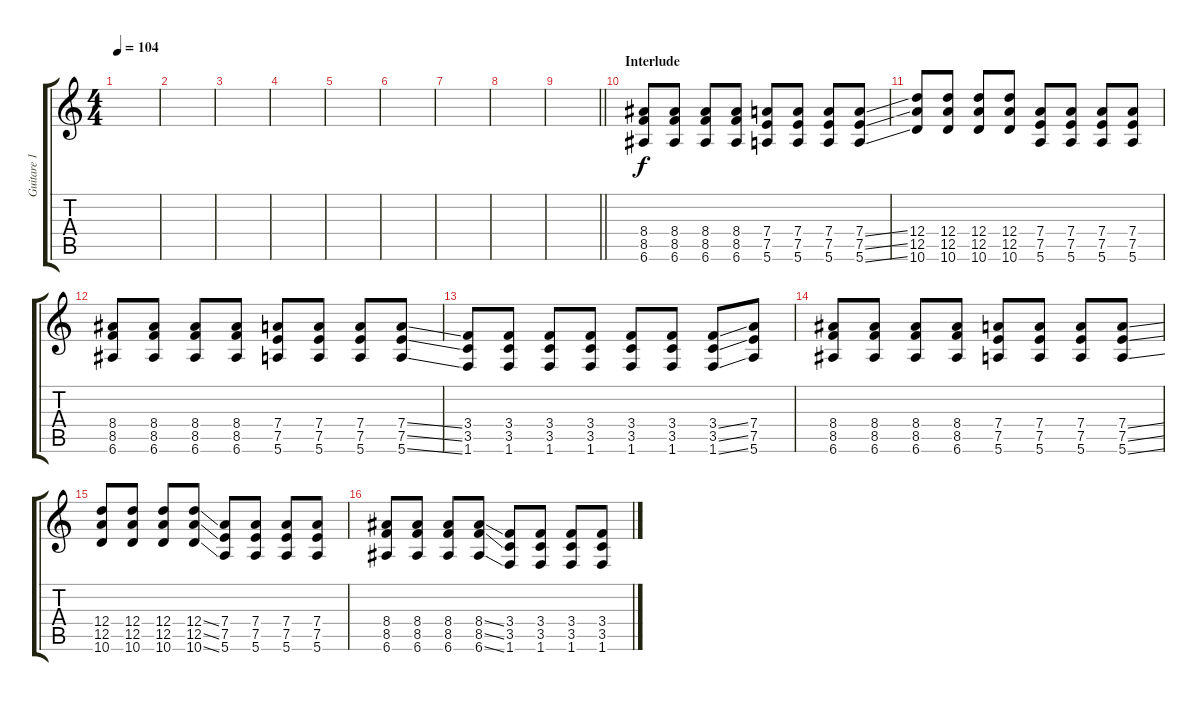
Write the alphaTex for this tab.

\track ("Guitare 1" "Guitare 1") {instrument overdrivenguitar}
\staff {score tabs}
\tuning (E4 B3 G3 D3 A2 E2) {hide}
\ts (4 4)
\tempo 104
\clef g2
\ks c
|
|
|
|
|
|
|
|
\barLineRight lightlight
|
\section ("" "Interlude")
(8.4 8.5 6.6).8 (8.4 8.5 6.6).8 (8.4 8.5 6.6).8 (8.4 8.5 6.6).8 (7.4 7.5 5.6).8 (7.4 7.5 5.6).8 (7.4 7.5 5.6).8 (7.4{ss} 7.5{ss} 5.6{ss}).8 |
(12.4 12.5 10.6).8 (12.4 12.5 10.6).8 (12.4 12.5 10.6).8 (12.4 12.5 10.6).8 (7.4 7.5 5.6).8 (7.4 7.5 5.6).8 (7.4 7.5 5.6).8 (7.4 7.5 5.6).8 |
(8.4 8.5 6.6).8 (8.4 8.5 6.6).8 (8.4 8.5 6.6).8 (8.4 8.5 6.6).8 (7.4 7.5 5.6).8 (7.4 7.5 5.6).8 (7.4 7.5 5.6).8 (7.4{ss} 7.5{ss} 5.6{ss}).8 |
(3.4 3.5 1.6).8 (3.4 3.5 1.6).8 (3.4 3.5 1.6).8 (3.4 3.5 1.6).8 (3.4 3.5 1.6).8 (3.4 3.5 1.6).8 (3.4{ss} 3.5{ss} 1.6{ss}).8 (7.4 7.5 5.6).8 |
(8.4 8.5 6.6).8 (8.4 8.5 6.6).8 (8.4 8.5 6.6).8 (8.4 8.5 6.6).8 (7.4 7.5 5.6).8 (7.4 7.5 5.6).8 (7.4 7.5 5.6).8 (7.4{ss} 7.5{ss} 5.6{ss}).8 |
(12.4 12.5 10.6).8 (12.4 12.5 10.6).8 (12.4 12.5 10.6).8 (12.4{ss} 12.5{ss} 10.6{ss}).8 (7.4 7.5 5.6).8 (7.4 7.5 5.6).8 (7.4 7.5 5.6).8 (7.4 7.5 5.6).8 |
(8.4 8.5 6.6).8 (8.4 8.5 6.6).8 (8.4 8.5 6.6).8 (8.4{ss} 8.5{ss} 6.6{ss}).8 (3.4 3.5 1.6).8 (3.4 3.5 1.6).8 (3.4 3.5 1.6).8 (3.4{ss} 3.5{ss} 1.6{ss}).8
